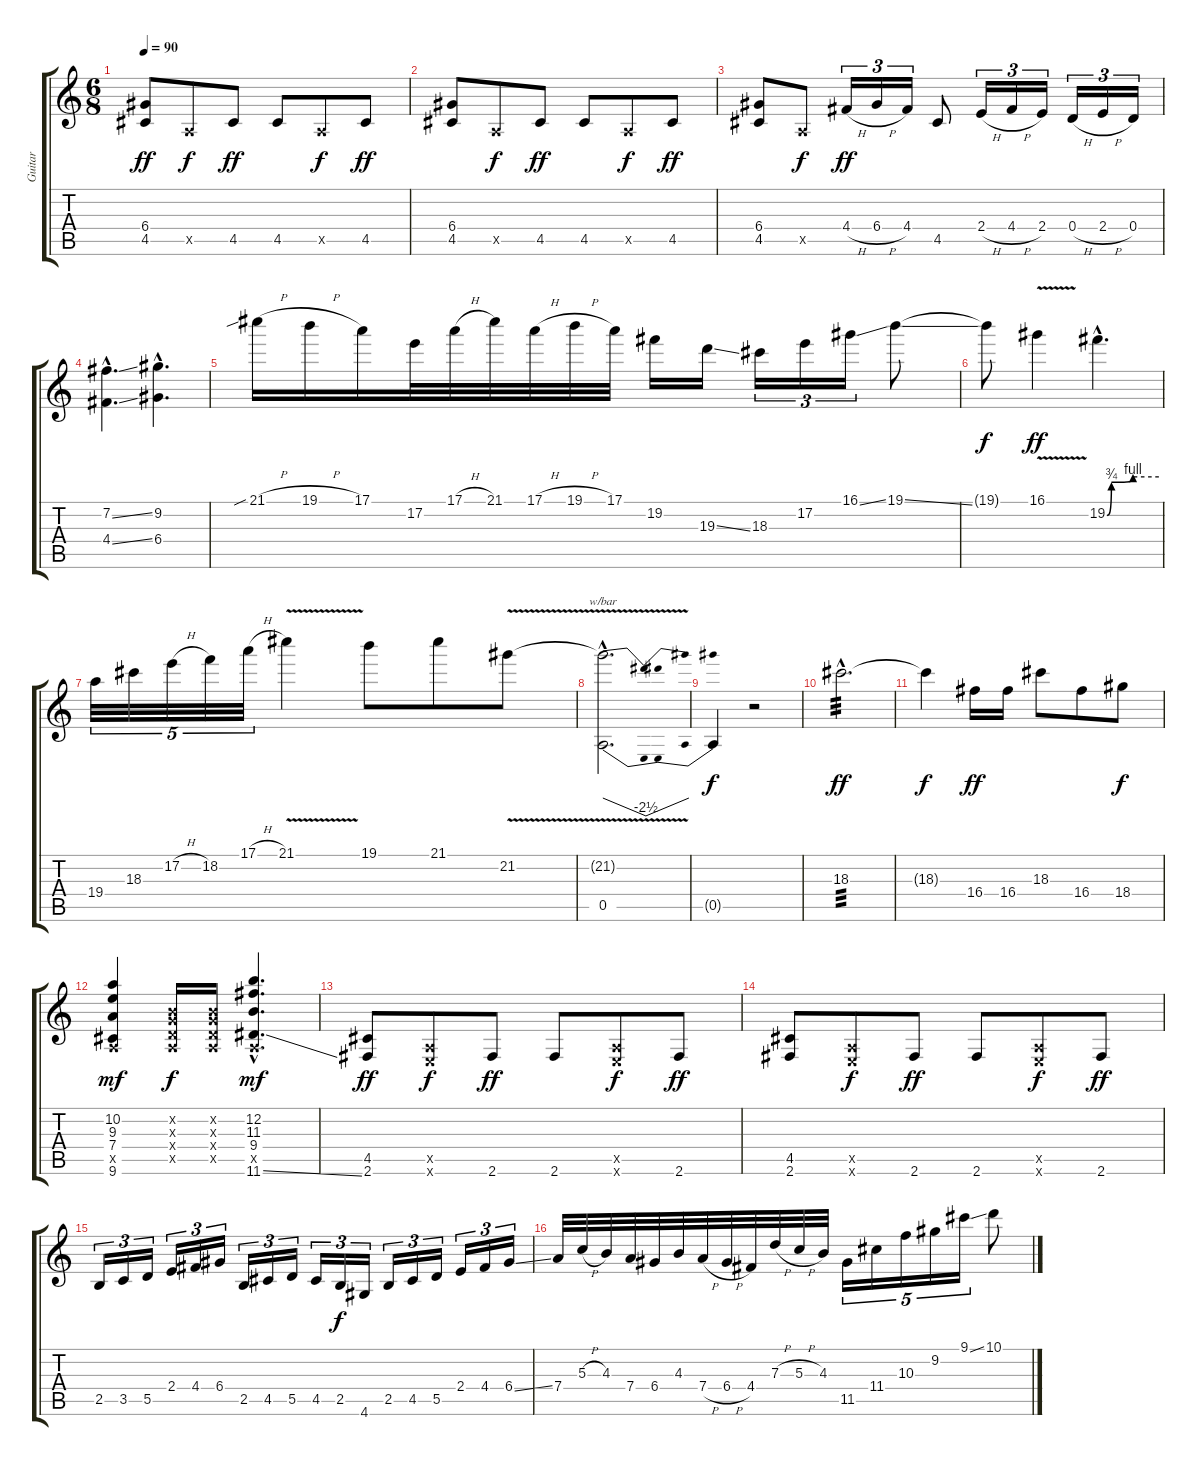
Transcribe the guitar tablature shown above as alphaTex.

\track ("Guitar" "Guitar") {instrument overdrivenguitar}
\staff {score tabs}
\tuning (E4 B3 G3 D3 A2 E2) {hide}
\ts (6 8)
\tempo 90
\clef g2
\ks c
(6.4 4.5).8{dy ff} 0.5{x}.8{dy f} 4.5.8{dy ff} 4.5.8 0.5{x}.8{dy f} 4.5.8{dy ff} |
(6.4 4.5).8 0.5{x}.8{dy f} 4.5.8{dy ff} 4.5.8 0.5{x}.8{dy f} 4.5.8{dy ff} |
(6.4 4.5).8 0.5{x}.8{dy f} 4.4{h}.16{tu (3 2) dy ff} 6.4{h}.16{tu (3 2)} 4.4.16{tu (3 2)} 4.5.8 2.4{h}.16{tu (3 2)} 4.4{h}.16{tu (3 2)} 2.4.16{tu (3 2)} 0.4{h}.16{tu (3 2)} 2.4{h}.16{tu (3 2)} 0.4.16{tu (3 2)} |
(7.2{ss hac} 4.4{ss hac}).4{d} (9.2{hac} 6.4{hac}).4{d} |
21.1{sib h}.16 19.1{h}.16 17.1.16 17.2.32 17.1{h}.32 21.1.32 17.1{h}.32 19.1{h}.32 17.1.32 19.2.16 19.3{ss}.16 18.3.16{tu (3 2)} 17.2.16{tu (3 2)} 16.1{ss}.16{tu (3 2)} 19.1{ss}.8 |
19.1{t}.8{dy f} 16.1{v}.4{dy ff} 19.2{be (custom 0 0 5 3 30 4 60 4) hac}.4{d} |
19.4.32{tu (5 4)} 18.3.32{tu (5 4)} 17.2{h}.32{tu (5 4)} 18.2.32{tu (5 4)} 17.1{h}.32{tu (5 4)} 21.1{v}.4 19.1.8 21.1.8 21.2{v}.8 |
(21.2{hac t} 0.5{hac}).2{d tbe (dip default 0 0 30 -10 60 0)} |
0.5{t}.4{dy f} r.2 |
18.3{hac}.2{d tp 3 dy ff} |
18.3{t}.4{dy f} 16.4.16{dy ff} 16.4.16 18.3.8 16.4.8 18.4.8{dy f} |
(10.2 9.3 7.4 0.5{x} 9.6).4{dy mf} (0.2{x} 0.3{x} 0.4{x} 0.5{x}).16{dy f} (0.2{x} 0.3{x} 0.4{x} 0.5{x}).16 (12.2{hac} 11.3{hac} 9.4{hac} 0.5{hac x} 11.6{ss hac}).4{d dy mf} |
(4.5 2.6).8{dy ff} (0.5{x} 0.6{x}).8{dy f} 2.6.8{dy ff} 2.6.8 (0.5{x} 0.6{x}).8{dy f} 2.6.8{dy ff} |
(4.5 2.6).8 (0.5{x} 0.6{x}).8{dy f} 2.6.8{dy ff} 2.6.8 (0.5{x} 0.6{x}).8{dy f} 2.6.8{dy ff} |
2.5.16{tu (3 2)} 3.5.16{tu (3 2)} 5.5.16{tu (3 2)} 2.4.16{tu (3 2)} 4.4.16{tu (3 2)} 6.4.16{tu (3 2)} 2.5.16{tu (3 2)} 4.5.16{tu (3 2)} 5.5.16{tu (3 2)} 4.5.16{tu (3 2)} 2.5.16{tu (3 2) dy f} 4.6.16{tu (3 2)} 2.5.16{tu (3 2)} 4.5.16{tu (3 2)} 5.5.16{tu (3 2)} 2.4.16{tu (3 2)} 4.4.16{tu (3 2)} 6.4{ss}.16{tu (3 2)} |
7.4.32 5.3{h}.32 4.3.32 7.4.32 6.4.32 4.3.32 7.4{h}.32 6.4{h}.32 4.4.32 7.3{h}.32 5.3{h}.32 4.3.32 11.5.16{tu (5 4)} 11.4.16{tu (5 4)} 10.3.16{tu (5 4)} 9.2.16{tu (5 4)} 9.1{ss}.16{tu (5 4)} 10.1{h}.8
